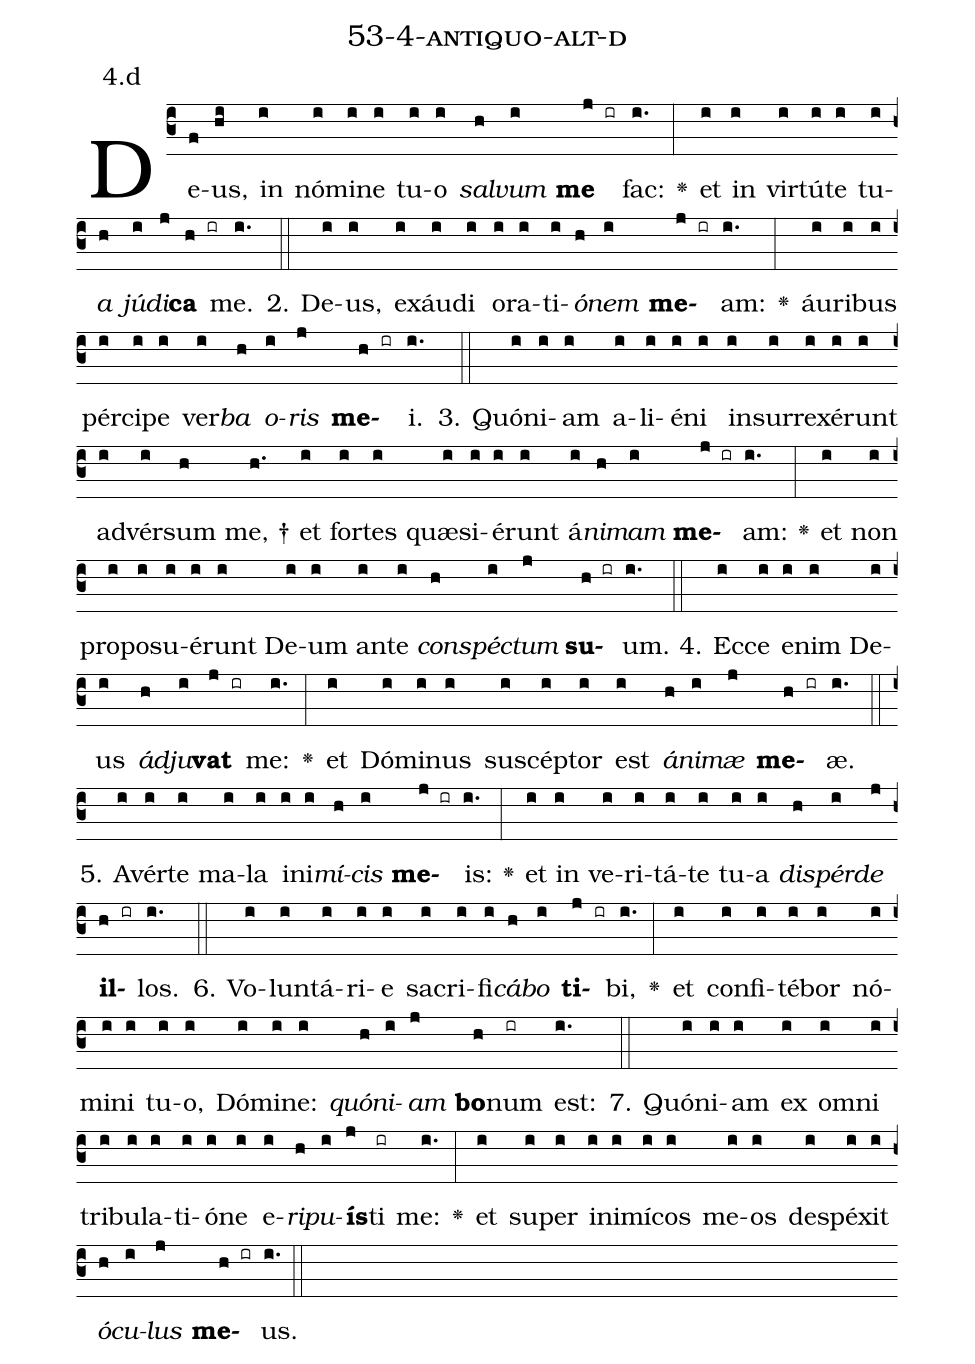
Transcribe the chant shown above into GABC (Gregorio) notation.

name: 53-4-antiquo-alt-d;
annotation: 4.d;
%%
(c3)De(f)us,(hi) in(i) nó(i)mi(i)ne(i) tu(i)o(i) <i>sal</i>(h)<i>vum</i>(i) <b>me</b>(j ir) fac:(i.) <v>\greheightstar</v>(:) et(i) in(i) vir(i)tú(i)te(i) tu(i)<i>a</i>(h) <i>jú</i>(i)<i>di</i>(j)<b>ca</b>(h ir) me.(i.) (::)
2. De(i)us,(i) ex(i)áu(i)di(i) o(i)ra(i)ti(i)<i>ó</i>(h)<i>nem</i>(i) <b>me</b>(j ir)am:(i.) <v>\greheightstar</v>(:) áu(i)ri(i)bus(i) pér(i)ci(i)pe(i) ver(i)<i>ba</i>(h) <i>o</i>(i)<i>ris</i>(j) <b>me</b>(h ir)i.(i.) (::)
3. Quón(i)i(i)am(i) a(i)li(i)é(i)ni(i) in(i)sur(i)re(i)xé(i)runt(i) ad(i)vér(i)sum(h) me, †(h.) et(i) for(i)tes(i) quæ(i)si(i)é(i)runt(i) á(i)<i>ni</i>(h)<i>mam</i>(i) <b>me</b>(j ir)am:(i.) <v>\greheightstar</v>(:) et(i) non(i) pro(i)po(i)su(i)é(i)runt(i) De(i)um(i) an(i)te(i) <i>con</i>(h)<i>spéc</i>(i)<i>tum</i>(j) <b>su</b>(h ir)um.(i.) (::)
4. Ec(i)ce(i) e(i)nim(i) De(i)us(i) <i>ád</i>(h)<i>ju</i>(i)<b>vat</b>(j ir) me:(i.) <v>\greheightstar</v>(:) et(i) Dó(i)mi(i)nus(i) su(i)scép(i)tor(i) est(i) <i>á</i>(h)<i>ni</i>(i)<i>mæ</i>(j) <b>me</b>(h ir)æ.(i.) (::)
5. A(i)vér(i)te(i) ma(i)la(i) in(i)i(i)<i>mí</i>(h)<i>cis</i>(i) <b>me</b>(j ir)is:(i.) <v>\greheightstar</v>(:) et(i) in(i) ve(i)ri(i)tá(i)te(i) tu(i)a(i) <i>dis</i>(h)<i>pér</i>(i)<i>de</i>(j) <b>il</b>(h ir)los.(i.) (::)
6. Vo(i)lun(i)tá(i)ri(i)e(i) sa(i)cri(i)fi(i)<i>cá</i>(h)<i>bo</i>(i) <b>ti</b>(j ir)bi,(i.) <v>\greheightstar</v>(:) et(i) con(i)fi(i)té(i)bor(i) nó(i)mi(i)ni(i) tu(i)o,(i) Dó(i)mi(i)ne:(i) <i>quón</i>(h)<i>i</i>(i)<i>am</i>(j) <b>bo</b>(h)num(ir) est:(i.) (::)
7. Quón(i)i(i)am(i) ex(i) om(i)ni(i) tri(i)bu(i)la(i)ti(i)ó(i)ne(i) e(i)<i>ri</i>(h)<i>pu</i>(i)<b>ís</b>(j)ti(ir) me:(i.) <v>\greheightstar</v>(:) et(i) su(i)per(i) in(i)i(i)mí(i)cos(i) me(i)os(i) de(i)spé(i)xit(i) <i>ó</i>(h)<i>cu</i>(i)<i>lus</i>(j) <b>me</b>(h ir)us.(i.) (::)
